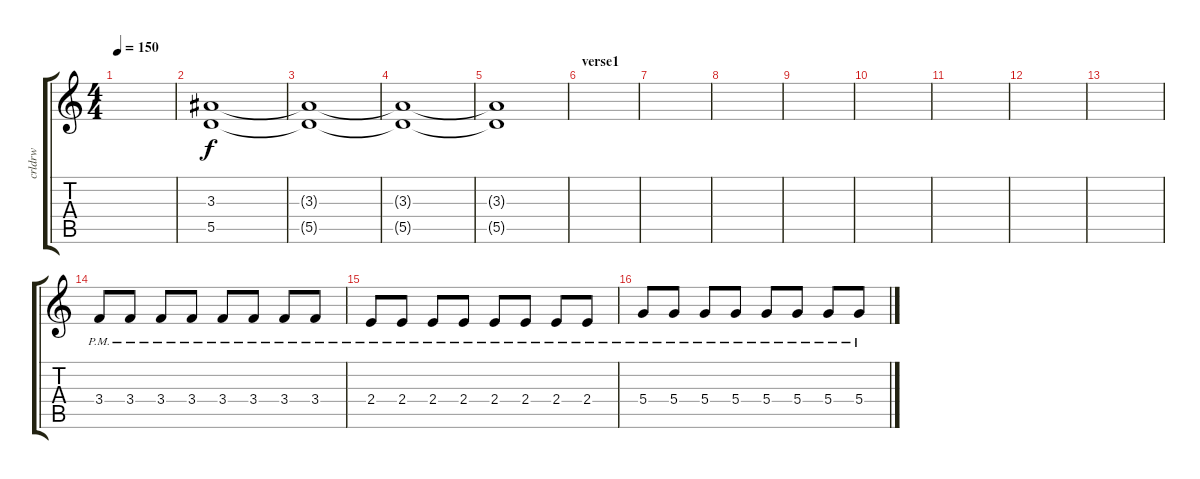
\track ("crldrw" "crldrw") {instrument distortionguitar}
\staff {score tabs}
\tuning (E4 B3 G3 D3 A2 E2) {hide}
\ts (4 4)
\tempo 150
\clef g2
\ks c
|
(3.3 5.5).1 |
(3.3{t} 5.5{t}).1 |
(3.3{t} 5.5{t}).1 |
(3.3{t} 5.5{t}).1 |
\section ("" "verse1")
|
|
|
|
|
|
|
|
3.4{pm}.8 3.4{pm}.8 3.4{pm}.8 3.4{pm}.8 3.4{pm}.8 3.4{pm}.8 3.4{pm}.8 3.4{pm}.8 |
2.4{pm}.8 2.4{pm}.8 2.4{pm}.8 2.4{pm}.8 2.4{pm}.8 2.4{pm}.8 2.4{pm}.8 2.4{pm}.8 |
5.4{pm}.8 5.4{pm}.8 5.4{pm}.8 5.4{pm}.8 5.4{pm}.8 5.4{pm}.8 5.4{pm}.8 5.4{pm}.8
